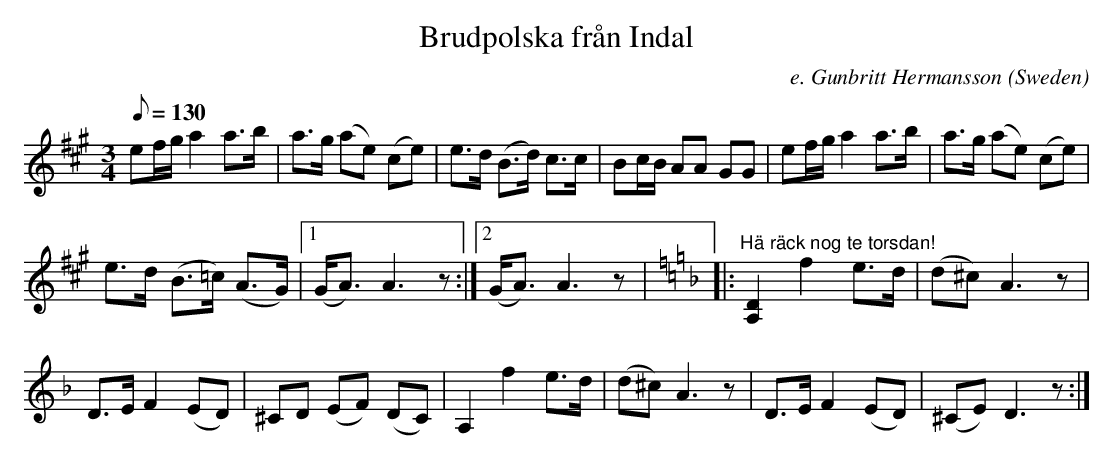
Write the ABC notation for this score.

X:1
T:Brudpolska från Indal
C:e. Gunbritt Hermansson
L:1/8
M:3/4
O:Sweden
Q:130
K:A major
ef/g/ a2 a>b | a>g (ae) (ce) | \
e>d (B>d) c>c | Bc/B/ AA GG | \
ef/g/ a2 a>b | a>g (ae) (ce) |
e>d (B>=c) (A>G) |1 (G<A) A3 z :|2(G<A) A3 z  | \
K:Dm
|:"Hä räck nog te torsdan!"\
[A,2D2] f2 e>d | (d^c) A3 z |
D>E F2 (ED) | ^CD (EF) (DC) | \
A,2 f2 e>d | (d^c) A3 z | \
D>E F2 (ED) | (^CE) D3 z :|
